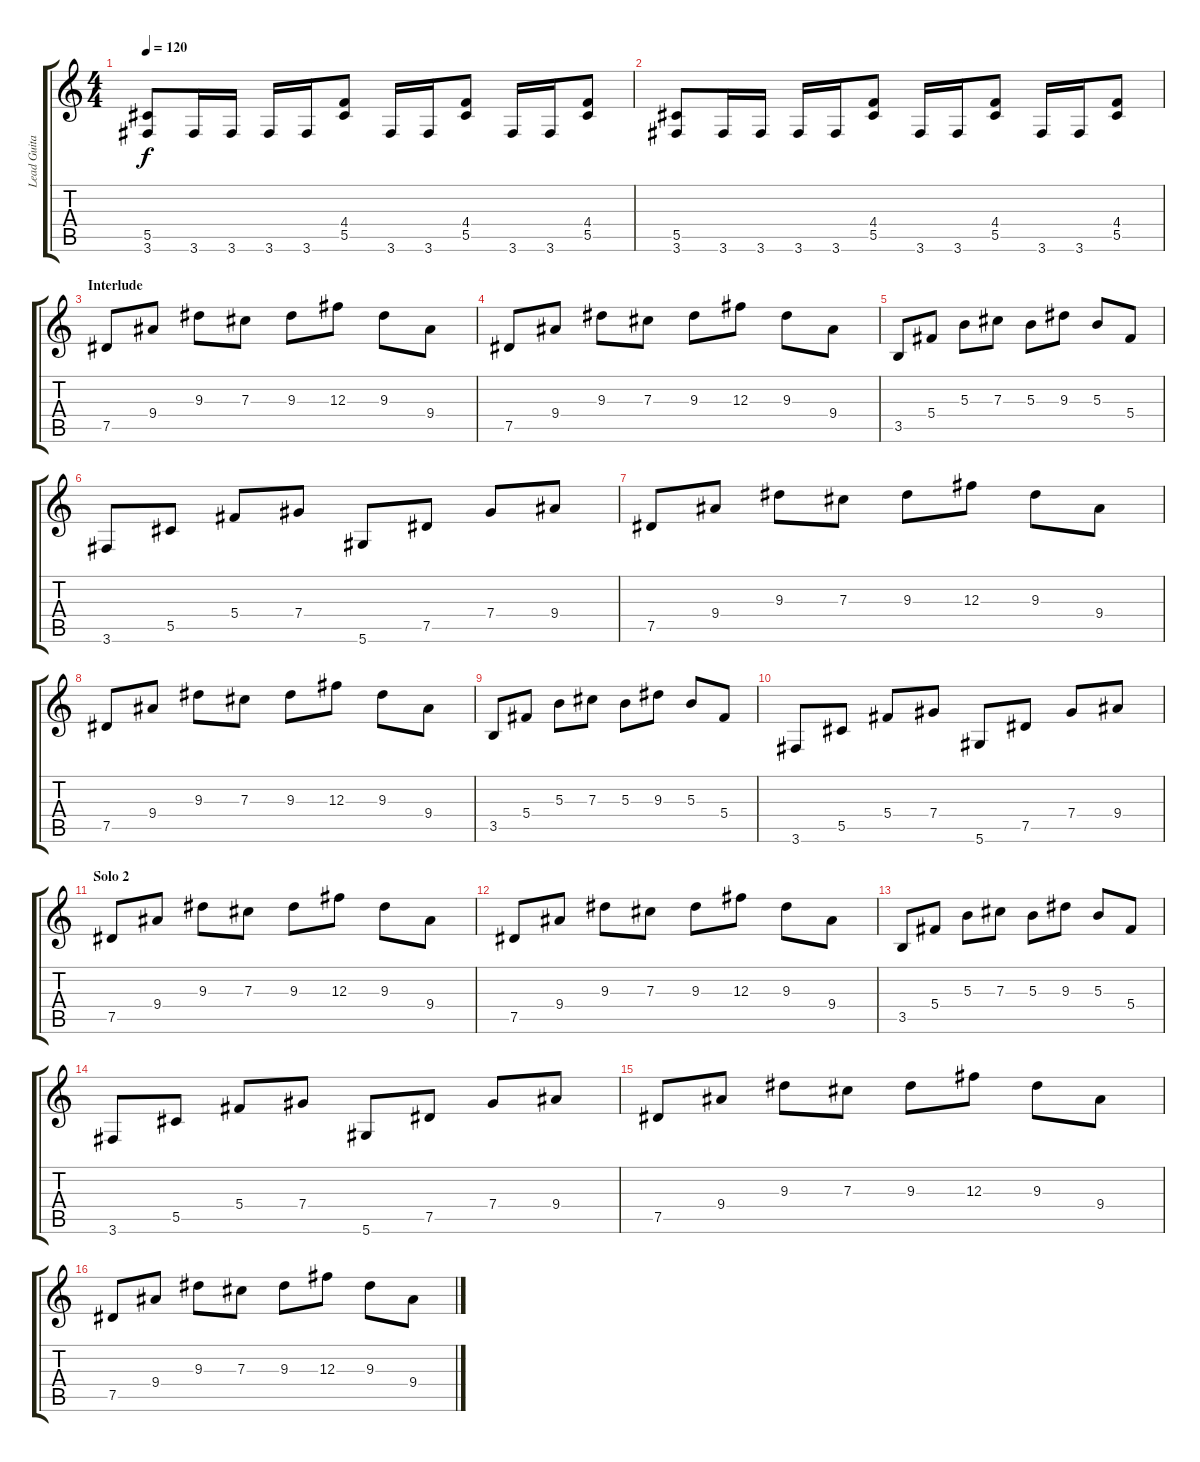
\track ("Lead Guitar I" "Lead Guita") {instrument distortionguitar}
\staff {score tabs}
\tuning (Eb4 Bb3 Gb3 Db3 Ab2 Eb2) {hide}
\ts (4 4)
\tempo 120
\clef g2
\ks c
(5.5 3.6).8{dy f} 3.6.16 3.6.16 3.6.16 3.6.16 (4.4 5.5).8 3.6.16 3.6.16 (4.4 5.5).8 3.6.16 3.6.16 (4.4 5.5).8 |
(5.5 3.6).8 3.6.16 3.6.16 3.6.16 3.6.16 (4.4 5.5).8 3.6.16 3.6.16 (4.4 5.5).8 3.6.16 3.6.16 (4.4 5.5).8 |
\section ("" "Interlude")
7.5.8{instrument acousticguitarsteel} 9.4.8 9.3.8 7.3.8 9.3.8 12.3.8 9.3.8 9.4.8 |
7.5.8{instrument acousticguitarsteel} 9.4.8 9.3.8 7.3.8 9.3.8 12.3.8 9.3.8 9.4.8 |
3.5.8{instrument acousticguitarsteel} 5.4.8 5.3.8 7.3.8 5.3.8 9.3.8 5.3.8 5.4.8 |
3.6.8{instrument acousticguitarsteel} 5.5.8 5.4.8 7.4.8 5.6.8 7.5.8 7.4.8 9.4.8 |
7.5.8{instrument acousticguitarsteel} 9.4.8 9.3.8 7.3.8 9.3.8 12.3.8 9.3.8 9.4.8 |
7.5.8{instrument acousticguitarsteel} 9.4.8 9.3.8 7.3.8 9.3.8 12.3.8 9.3.8 9.4.8 |
3.5.8{instrument acousticguitarsteel} 5.4.8 5.3.8 7.3.8 5.3.8 9.3.8 5.3.8 5.4.8 |
3.6.8{instrument acousticguitarsteel} 5.5.8 5.4.8 7.4.8 5.6.8 7.5.8 7.4.8 9.4.8 |
\section ("" "Solo 2")
7.5.8{instrument acousticguitarsteel} 9.4.8 9.3.8 7.3.8 9.3.8 12.3.8 9.3.8 9.4.8 |
7.5.8{instrument acousticguitarsteel} 9.4.8 9.3.8 7.3.8 9.3.8 12.3.8 9.3.8 9.4.8 |
3.5.8{instrument acousticguitarsteel} 5.4.8 5.3.8 7.3.8 5.3.8 9.3.8 5.3.8 5.4.8 |
3.6.8{instrument acousticguitarsteel} 5.5.8 5.4.8 7.4.8 5.6.8 7.5.8 7.4.8 9.4.8 |
7.5.8{instrument acousticguitarsteel} 9.4.8 9.3.8 7.3.8 9.3.8 12.3.8 9.3.8 9.4.8 |
7.5.8{instrument acousticguitarsteel} 9.4.8 9.3.8 7.3.8 9.3.8 12.3.8 9.3.8 9.4.8
